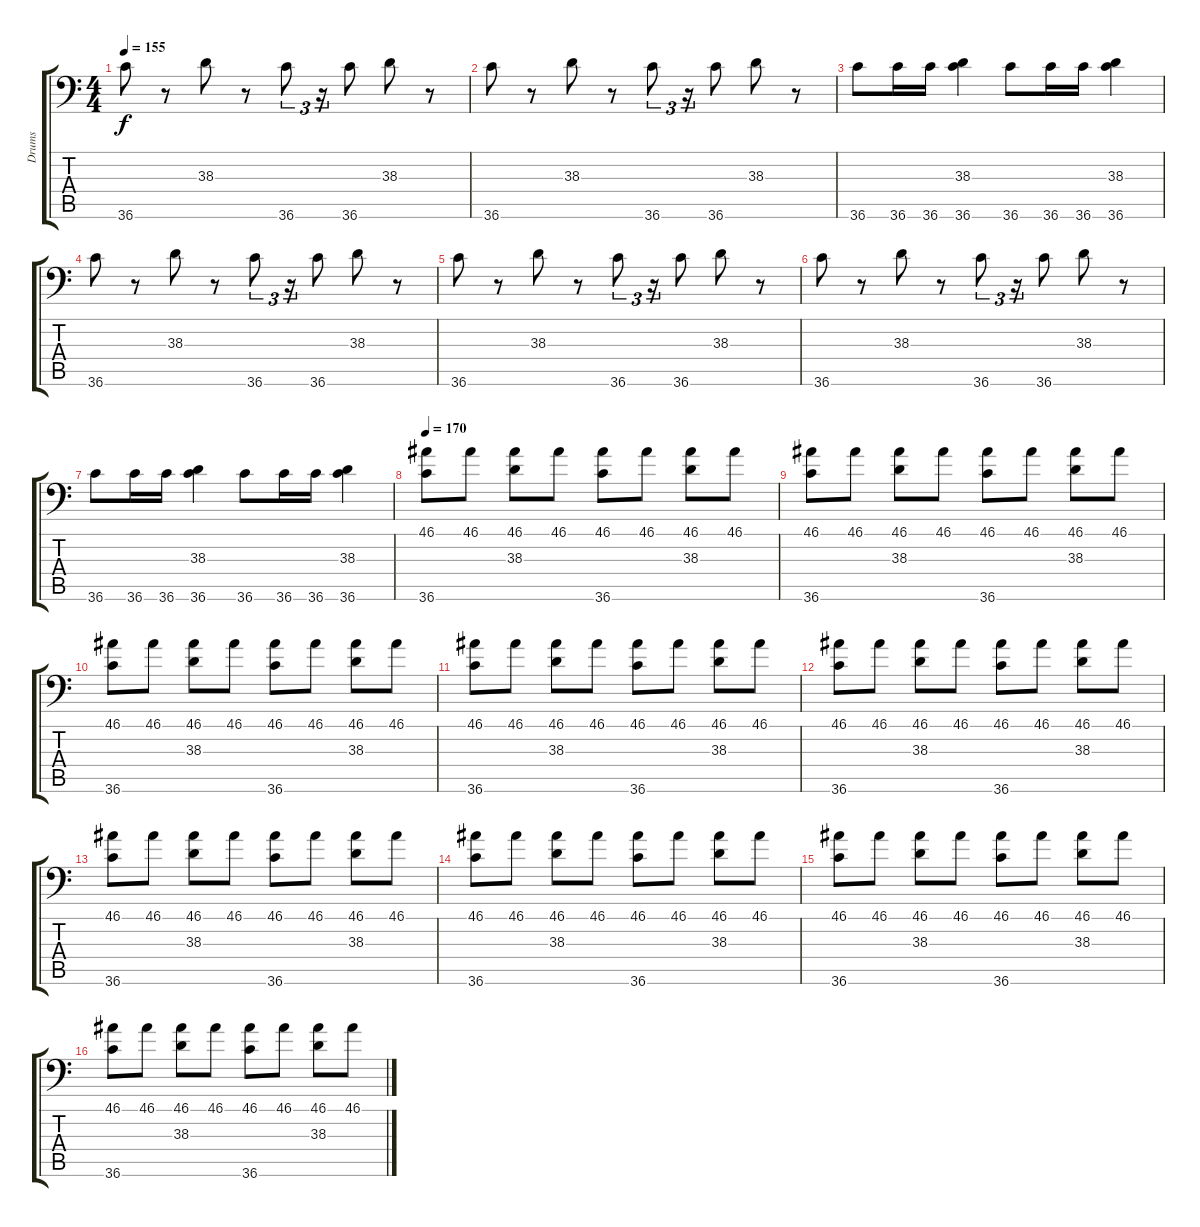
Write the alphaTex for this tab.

\track ("Drums" "Drums") {instrument acousticgrandpiano}
\staff {score tabs}
\tuning (C-1 C-1 C-1 C-1 C-1 C-1) {hide}
\ts (4 4)
\tempo 155
\clef f4
\ks c
36.6.8{dy f} r.8 38.3.8 r.8 36.6.8{tu (3 2)} r.16{tu (3 2)} 36.6.8 38.3.8 r.8 |
36.6.8 r.8 38.3.8 r.8 36.6.8{tu (3 2)} r.16{tu (3 2)} 36.6.8 38.3.8 r.8 |
36.6.8 36.6.16 36.6.16 (38.3 36.6).4 36.6.8 36.6.16 36.6.16 (38.3 36.6).4 |
36.6.8 r.8 38.3.8 r.8 36.6.8{tu (3 2)} r.16{tu (3 2)} 36.6.8 38.3.8 r.8 |
36.6.8 r.8 38.3.8 r.8 36.6.8{tu (3 2)} r.16{tu (3 2)} 36.6.8 38.3.8 r.8 |
36.6.8 r.8 38.3.8 r.8 36.6.8{tu (3 2)} r.16{tu (3 2)} 36.6.8 38.3.8 r.8 |
36.6.8 36.6.16 36.6.16 (38.3 36.6).4 36.6.8 36.6.16 36.6.16 (38.3 36.6).4 |
\tempo 170
(46.1 36.6).8 46.1.8 (46.1 38.3).8 46.1.8 (46.1 36.6).8 46.1.8 (46.1 38.3).8 46.1.8 |
(46.1 36.6).8 46.1.8 (46.1 38.3).8 46.1.8 (46.1 36.6).8 46.1.8 (46.1 38.3).8 46.1.8 |
(46.1 36.6).8 46.1.8 (46.1 38.3).8 46.1.8 (46.1 36.6).8 46.1.8 (46.1 38.3).8 46.1.8 |
(46.1 36.6).8 46.1.8 (46.1 38.3).8 46.1.8 (46.1 36.6).8 46.1.8 (46.1 38.3).8 46.1.8 |
(46.1 36.6).8 46.1.8 (46.1 38.3).8 46.1.8 (46.1 36.6).8 46.1.8 (46.1 38.3).8 46.1.8 |
(46.1 36.6).8 46.1.8 (46.1 38.3).8 46.1.8 (46.1 36.6).8 46.1.8 (46.1 38.3).8 46.1.8 |
(46.1 36.6).8 46.1.8 (46.1 38.3).8 46.1.8 (46.1 36.6).8 46.1.8 (46.1 38.3).8 46.1.8 |
(46.1 36.6).8 46.1.8 (46.1 38.3).8 46.1.8 (46.1 36.6).8 46.1.8 (46.1 38.3).8 46.1.8 |
(46.1 36.6).8 46.1.8 (46.1 38.3).8 46.1.8 (46.1 36.6).8 46.1.8 (46.1 38.3).8 46.1.8
